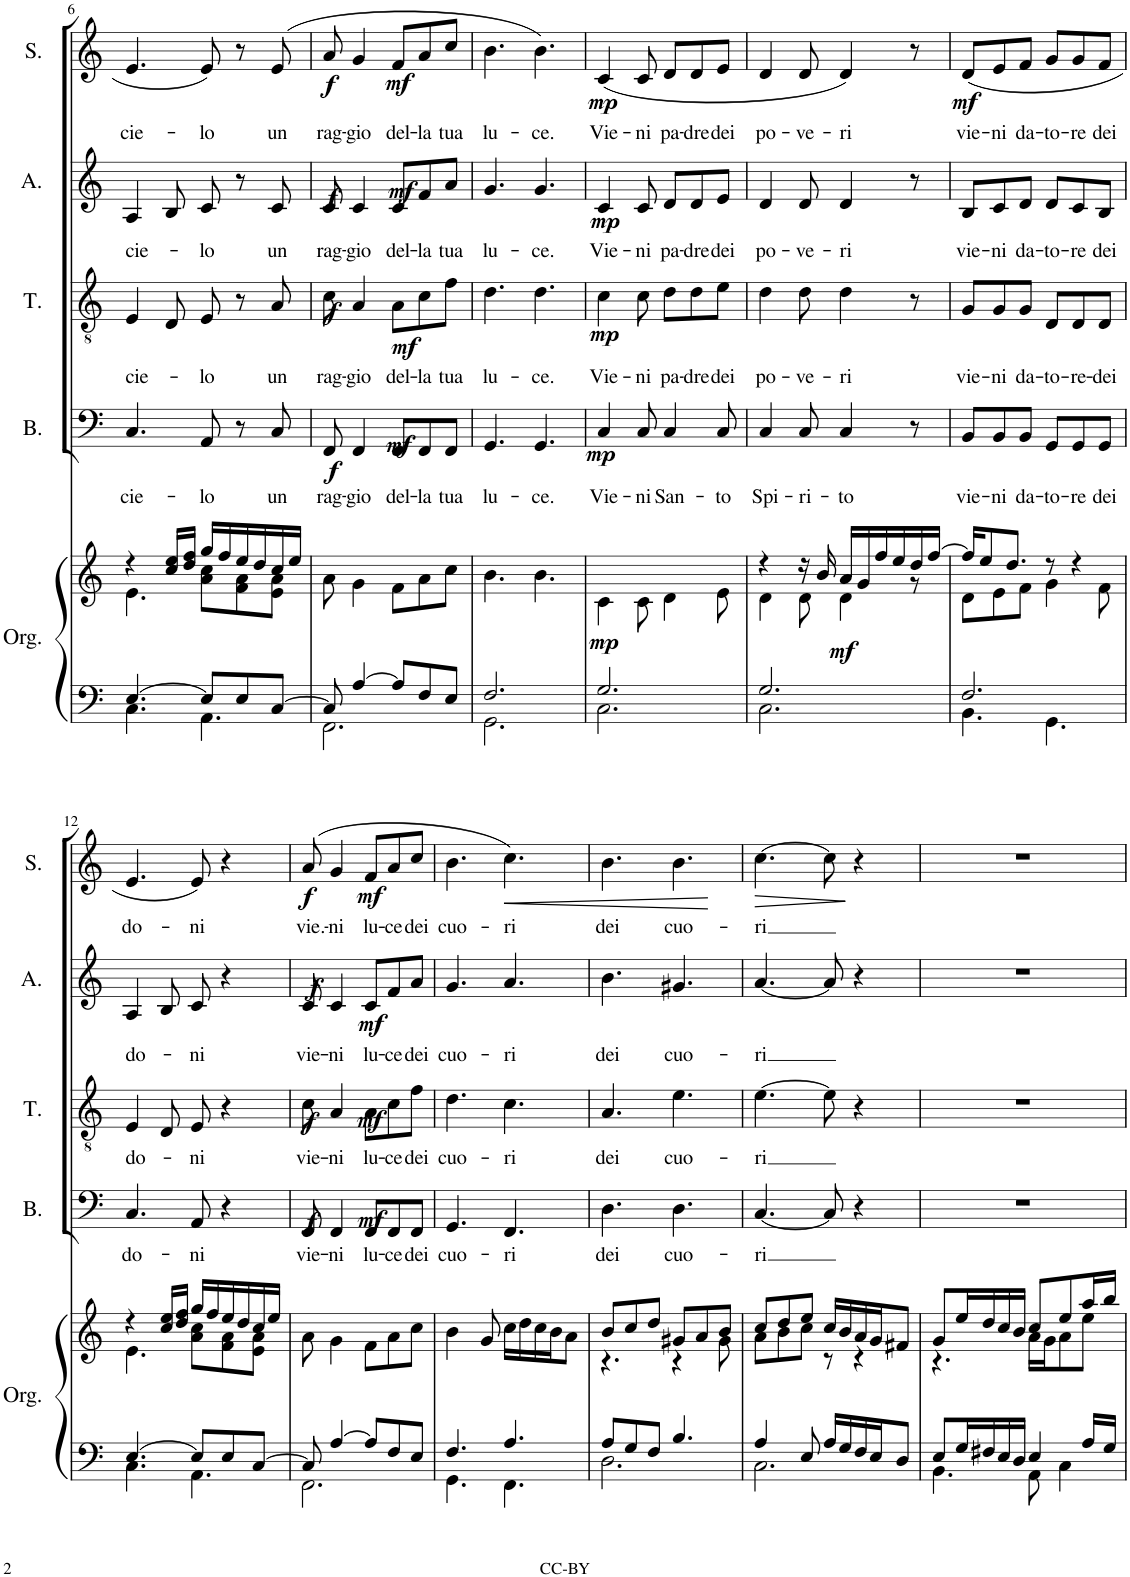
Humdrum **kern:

**kern	**kern	**dynam	**harte	**kern	**text	**dynam	**kern	**text	**dynam	**kern	**text	**dynam	**kern	**text	**dynam
*part5	*part5	*part5	*part5	*part4	*part4	*part4	*part3	*part3	*part3	*part2	*part2	*part2	*part1	*part1	*part1
*staff6	*staff5	*staff5/6	*	*staff4	*staff4	*staff4	*staff3	*staff3	*staff3	*staff2	*staff2	*staff2	*staff1	*staff1	*staff1
*I"Organ	*	*	*	*I"Bass	*	*	*I"Tenor	*	*	*I"Alto	*	*	*I"Soprano	*	*
*I'Org.	*	*	*	*I'B.	*	*	*I'T.	*	*	*I'A.	*	*	*I'S.	*	*
!!LO:PB:g=z
*clefF4	*clefG2	*	*	*clefF4	*	*	*clefGv2	*	*	*clefG2	*	*	*clefG2	*	*
*k[]	*k[]	*	*	*k[]	*	*	*k[]	*	*	*k[]	*	*	*k[]	*	*
*M6/8	*M6/8	*	*	*M6/8	*	*	*M6/8	*	*	*M6/8	*	*	*M6/8	*	*
=6	=6	=6	=6	=6	=6	=6	=6	=6	=6	=6	=6	=6	=6	=6	=6
*^	*^	*	*	*	*	*	*	*	*	*	*	*	*	*	*
*	*	*	*^	*	*	*	*	*	*	*	*	*	*	*	*	*	*
!	!	!	!	!	!	!LO:H:kt=Tp	!	!LO:LY:b	!	!	!LO:LY:b	!	!	!LO:LY:b	!	!	!LO:LY:b	!
[4.E/	4.C\	4r	4.e\	2.ryy	.	N	4.C/	cie-	.	4E/	cie-	.	4A/	cie-	.	4.e/	cie-	.
.	.	16cc/ 16ee/LL	.	.	.	.	.	.	.	8D/	.	.	8B/	.	.	.	.	.
.	.	16dd/ 16ff/JJ	.	.	.	.	.	.	.	.	.	.	.	.	.	.	.	.
!	!	!	!	!	!	!	!	!LO:LY:b	!	!	!LO:LY:b	!	!	!LO:LY:b	!	!	!LO:LY:b	!
8E/L]	4.AA\	16gg/LL	8a\ 8cc\L	.	.	.	8AA/	-lo	.	8E/	lo	.	8c/	-lo	.	8e/	-lo	.
.	.	16ff/	.	.	.	.	.	.	.	.	.	.	.	.	.	.	.	.
8E/	.	16ee/	8f\ 8a\	.	.	.	8r	.	.	8r	.	.	8r	.	.	8r	.	.
.	.	16dd/	.	.	.	.	.	.	.	.	.	.	.	.	.	.	.	.
!	!	!	!	!	!	!	!	!LO:LY:b	!	!	!LO:LY:b	!	!	!LO:LY:b	!	!	!LO:LY:b	!
[8C/J	.	16cc/	8e\ 8a\J	.	.	.	8C/	un	.	8A/	un	.	8c/	un	.	(8e/	un	.
.	.	16ee/JJ	.	.	.	.	.	.	.	.	.	.	.	.	.	.	.	.
=7	=7	=7	=7	=7	=7	=7	=7	=7	=7	=7	=7	=7	=7	=7	=7	=7	=7	=7
!	!	!	!	!	!	!LO:H:kt=S	!	!LO:LY:b	!LO:DY:b	!	!LO:LY:b	!LO:DY:b	!	!LO:LY:b	!LO:DY:b	!	!LO:LY:b	!LO:DY:b
8C/]	2.FF\	8ryy	8a\	2.ryy	.	N	8FF/	rag-	f	8c\	rag-	f	8c/	rag-	f	8a/	rag-	f
!	!	!	!	!	!	!	!	!LO:LY:b	!	!	!LO:LY:b	!	!	!LO:LY:b	!	!	!LO:LY:b	!
[4A/	.	8ryy	4g\	.	.	.	4FF/	-gio	.	4A/	-gio	.	4c/	-gio	.	4g/	-gio	.
.	.	2ryy	.	.	.	.	.	.	.	.	.	.	.	.	.	.	.	.
!	!	!	!	!	!	!	!	!LO:LY:b	!LO:DY:b	!	!LO:LY:b	!LO:DY:b	!	!LO:LY:b	!LO:DY:b	!	!LO:LY:b	!LO:DY:b
8A/L]	.	.	8f\L	.	.	.	8FF/L	del-	mf	8A\L	del-	mf	8c/L	del-	mf	8f/L	del-	mf
!	!	!	!	!	!	!	!	!LO:LY:b	!	!	!LO:LY:b	!	!	!LO:LY:b	!	!	!LO:LY:b	!
8F/	.	.	8a\	.	.	.	8FF/	-la	.	8c\	-la	.	8f/	-la	.	8a/	-la	.
!	!	!	!	!	!	!	!	!LO:LY:b	!	!	!LO:LY:b	!	!	!LO:LY:b	!	!	!LO:LY:b	!
8E/J	.	.	8cc\J	.	.	.	8FF/J	tua	.	8f\J	tua	.	8a/J	tua	.	8cc/J	tua	.
*	*	*	*v	*v	*	*	*	*	*	*	*	*	*	*	*	*	*	*
=8	=8	=8	=8	=8	=8	=8	=8	=8	=8	=8	=8	=8	=8	=8	=8	=8	=8
!	!	!	!	!	!	!	!LO:LY:b	!	!	!LO:LY:b	!	!	!LO:LY:b	!	!	!LO:LY:b	!
2.F/	2.GG\	2.ryy	4.b\	.	D:maj	4.GG/	lu-	.	4.d\	lu-	.	4.g/	lu-	.	4.b\	lu-	.
!	!	!	!	!	!	!	!LO:LY:b	!	!	!LO:LY:b	!	!	!LO:LY:b	!	!	!LO:LY:b	!
.	.	.	4.b\	.	.	4.GG/	-ce.	.	4.d\	-ce.	.	4.g/	-ce.	.	4.b\)	-ce.	.
=9	=9	=9	=9	=9	=9	=9	=9	=9	=9	=9	=9	=9	=9	=9	=9	=9	=9
!	!	!	!	!LO:DY:b	!LO:H:kt=T	!	!LO:LY:b	!LO:DY:b	!	!LO:LY:b	!LO:DY:b	!	!LO:LY:b	!LO:DY:b	!	!LO:LY:b	!LO:DY:b
2.G/	2.C\	2.ryy	4c\	mp	N	4C/	Vie-	mp	4c\	Vie-	mp	4c/	Vie-	mp	(4c/	Vie-	mp
!	!	!	!	!	!	!	!LO:LY:b	!	!	!LO:LY:b	!	!	!LO:LY:b	!	!	!LO:LY:b	!
.	.	.	8c\	.	.	8C/	-ni	.	8c\	-ni	.	8c/	-ni	.	8c/	-ni	.
!	!	!	!	!	!	!	!LO:LY:b	!	!	!LO:LY:b	!	!	!LO:LY:b	!	!	!LO:LY:b	!
.	.	.	4d\	.	.	4C/	San-	.	8d\L	pa-	.	8d/L	pa-	.	8d/L	pa-	.
!	!	!	!	!	!	!	!	!	!	!LO:LY:b	!	!	!LO:LY:b	!	!	!LO:LY:b	!
.	.	.	.	.	.	.	.	.	8d\	-dre	.	8d/	-dre	.	8d/	dre	.
!	!	!	!	!	!	!	!LO:LY:b	!	!	!LO:LY:b	!	!	!LO:LY:b	!	!	!LO:LY:b	!
.	.	.	8e\	.	.	8C/	-to	.	8e\J	dei	.	8e/J	dei	.	8e/J	-dei	.
=10	=10	=10	=10	=10	=10	=10	=10	=10	=10	=10	=10	=10	=10	=10	=10	=10	=10
!	!	!	!	!	!	!	!LO:LY:b	!	!	!LO:LY:b	!	!	!LO:LY:b	!	!	!LO:LY:b	!
2.G/	2.C\	4r	4d\	.	D:maj	4C/	Spi-	.	4d\	po-	.	4d/	po-	.	4d/	po-	.
!	!	!	!	!	!	!	!LO:LY:b	!	!	!LO:LY:b	!	!	!LO:LY:b	!	!	!LO:LY:b	!
.	.	16r	8d\	.	.	8C/	-ri-	.	8d\	-ve-	.	8d/	-ve-	.	8d/	-ve-	.
.	.	16b/	.	.	.	.	.	.	.	.	.	.	.	.	.	.	.
!	!	!	!	!LO:DY:b	!	!	!LO:LY:b	!	!	!LO:LY:b	!	!	!LO:LY:b	!	!	!LO:LY:b	!
.	.	16a/LL	4d\	mf	.	4C/	-to	.	4d\	-ri	.	4d/	-ri	.	4d/)	-ri	.
.	.	16g/	.	.	.	.	.	.	.	.	.	.	.	.	.	.	.
.	.	16ff/	.	.	.	.	.	.	.	.	.	.	.	.	.	.	.
.	.	16ee/	.	.	.	.	.	.	.	.	.	.	.	.	.	.	.
.	.	16dd/	8r	.	.	8r	.	.	8r	.	.	8r	.	.	8r	.	.
.	.	[16ff/JJ	.	.	.	.	.	.	.	.	.	.	.	.	.	.	.
=11	=11	=11	=11	=11	=11	=11	=11	=11	=11	=11	=11	=11	=11	=11	=11	=11	=11
!	!	!	!	!	!	!	!LO:LY:b	!	!	!LO:LY:b	!	!	!LO:LY:b	!	!	!LO:LY:b	!LO:DY:b
2.F/	4.BB\	16ff/KL]	8d\L	.	D:maj	8BB/L	vie-	.	8G/L	vie-	.	8B/L	vie-	.	(8d/L	vie-	mf
.	.	8ee/	.	.	.	.	.	.	.	.	.	.	.	.	.	.	.
!	!	!	!	!	!	!	!LO:LY:b	!	!	!LO:LY:b	!	!	!LO:LY:b	!	!	!LO:LY:b	!
.	.	.	8e\	.	.	8BB/	-ni	.	8G/	-ni	.	8c/	-ni	.	8e/	-ni	.
.	.	8.dd/J	.	.	.	.	.	.	.	.	.	.	.	.	.	.	.
!	!	!	!	!	!	!	!LO:LY:b	!	!	!LO:LY:b	!	!	!LO:LY:b	!	!	!LO:LY:b	!
.	.	.	8f\J	.	.	8BB/J	da-	.	8G/J	da-	.	8d/J	da-	.	8f/J	da-	.
!	!	!	!	!	!	!	!LO:LY:b	!	!	!LO:LY:b	!	!	!LO:LY:b	!	!	!LO:LY:b	!
.	4.GG\	8r	4g\	.	.	8GG/L	-to-	.	8D/L	-to-	.	8d/L	-to-	.	8g/L	-to-	.
!	!	!	!	!	!	!	!LO:LY:b	!	!	!LO:LY:b	!	!	!LO:LY:b	!	!	!LO:LY:b	!
.	.	4r	.	.	.	8GG/	-re	.	8D/	-re-	.	8c/	-re	.	8g/	-re	.
!	!	!	!	!	!	!	!LO:LY:b	!	!	!LO:LY:b	!	!	!LO:LY:b	!	!	!LO:LY:b	!
.	.	.	8f\	.	.	8GG/J	dei	.	8D/J	-dei	.	8B/J	dei	.	8f/J	dei	.
!!LO:LB:g=z
=12	=12	=12	=12	=12	=12	=12	=12	=12	=12	=12	=12	=12	=12	=12	=12	=12	=12
*	*	*	*^	*	*	*	*	*	*	*	*	*	*	*	*	*	*
!	!	!	!	!	!	!LO:H:kt=Tp	!	!LO:LY:b	!	!	!LO:LY:b	!	!	!LO:LY:b	!	!	!LO:LY:b	!
[4.E/	4.C\	4r	4.e\	2.ryy	.	N	4.C/	do-	.	4E/	do-	.	4A/	do-	.	4.e/	do-	.
.	.	16cc/ 16ee/LL	.	.	.	.	.	.	.	8D/	.	.	8B/	.	.	.	.	.
.	.	16dd/ 16ff/JJ	.	.	.	.	.	.	.	.	.	.	.	.	.	.	.	.
!	!	!	!	!	!	!	!	!LO:LY:b	!	!	!LO:LY:b	!	!	!LO:LY:b	!	!	!LO:LY:b	!
8E/L]	4.AA\	16gg/LL	8a\ 8cc\L	.	.	.	8AA/	-ni	.	8E/	-ni	.	8c/	-ni	.	8e/)	-ni	.
.	.	16ff/	.	.	.	.	.	.	.	.	.	.	.	.	.	.	.	.
8E/	.	16ee/	8f\ 8a\	.	.	.	4r	.	.	4r	.	.	4r	.	.	4r	.	.
.	.	16dd/	.	.	.	.	.	.	.	.	.	.	.	.	.	.	.	.
[8C/J	.	16cc/	8e\ 8a\J	.	.	.	.	.	.	.	.	.	.	.	.	.	.	.
.	.	16ee/JJ	.	.	.	.	.	.	.	.	.	.	.	.	.	.	.	.
=13	=13	=13	=13	=13	=13	=13	=13	=13	=13	=13	=13	=13	=13	=13	=13	=13	=13	=13
!	!	!	!	!	!	!LO:H:kt=S	!	!LO:LY:b	!LO:DY:b	!	!LO:LY:b	!LO:DY:b	!	!LO:LY:b	!LO:DY:b	!	!LO:LY:b	!LO:DY:b
8C/]	2.FF\	8ryy	8a\	2.ryy	.	N	8FF/	vie-	f	8c\	vie-	f	8c/	vie-	f	(8a/	vie.-	f
!	!	!	!	!	!	!	!	!LO:LY:b	!	!	!LO:LY:b	!	!	!LO:LY:b	!	!	!LO:LY:b	!
[4A/	.	8ryy	4g\	.	.	.	4FF/	-ni	.	4A/	-ni	.	4c/	-ni	.	4g/	-ni	.
.	.	2ryy	.	.	.	.	.	.	.	.	.	.	.	.	.	.	.	.
!	!	!	!	!	!	!	!	!LO:LY:b	!LO:DY:b	!	!LO:LY:b	!LO:DY:b	!	!LO:LY:b	!LO:DY:b	!	!LO:LY:b	!LO:DY:b
8A/L]	.	.	8f\L	.	.	.	8FF/L	lu-	mf	8A\L	lu-	mf	8c/L	lu-	mf	8f/L	lu-	mf
!	!	!	!	!	!	!	!	!LO:LY:b	!	!	!LO:LY:b	!	!	!LO:LY:b	!	!	!LO:LY:b	!
8F/	.	.	8a\	.	.	.	8FF/	-ce	.	8c\	-ce	.	8f/	-ce	.	8a/	-ce	.
!	!	!	!	!	!	!	!	!LO:LY:b	!	!	!LO:LY:b	!	!	!LO:LY:b	!	!	!LO:LY:b	!
8E/J	.	.	8cc\J	.	.	.	8FF/J	dei	.	8f\J	dei	.	8a/J	dei	.	8cc/J	dei	.
*	*	*	*v	*v	*	*	*	*	*	*	*	*	*	*	*	*	*	*
=14	=14	=14	=14	=14	=14	=14	=14	=14	=14	=14	=14	=14	=14	=14	=14	=14	=14
!	!	!	!	!	!	!	!LO:LY:b	!	!	!LO:LY:b	!	!	!LO:LY:b	!	!	!LO:LY:b	!
*	*	*v	*v	*	*	*	*	*	*	*	*	*	*	*	*	*	*
4.F/	4.GG\	4b\	.	D:maj	4.GG/	cuo-	.	4.d\	cuo-	.	4.g/	cuo-	.	4.b\	cuo-	.
.	.	8g/	.	.	.	.	.	.	.	.	.	.	.	.	.	.
!	!	!	!	!LO:H:kt=S	!	!LO:LY:b	!	!	!LO:LY:b	!	!	!LO:LY:b	!	!	!LO:LY:b	!LO:HP:b
4.A/	4.FF\	16cc\LL	.	N	4.FF/	-ri	.	4.c\	-ri	.	4.a/	-ri	.	4.cc\)	-ri	<
.	.	16dd\	.	.	.	.	.	.	.	.	.	.	.	.	.	.
.	.	16cc\	.	.	.	.	.	.	.	.	.	.	.	.	.	.
.	.	16b\J	.	.	.	.	.	.	.	.	.	.	.	.	.	.
.	.	8a\J	.	.	.	.	.	.	.	.	.	.	.	.	.	.
=15	=15	=15	=15	=15	=15	=15	=15	=15	=15	=15	=15	=15	=15	=15	=15	=15
*	*	*^	*	*	*	*	*	*	*	*	*	*	*	*	*	*
!	!	!	!	!	!	!	!LO:LY:b	!	!	!LO:LY:b	!	!	!LO:LY:b	!	!	!LO:LY:b	!
8A/L	2.D\	8b/L	4.r	.	.	4.D\	dei	.	4.A/	dei	.	4.b\	dei	.	4.b\	dei	.
8G/	.	8cc/	.	.	.	.	.	.	.	.	.	.	.	.	.	.	.
8F/J	.	8dd/J	.	.	.	.	.	.	.	.	.	.	.	.	.	.	.
!	!	!	!	!	!	!	!LO:LY:b	!	!	!LO:LY:b	!	!	!LO:LY:b	!	!	!LO:LY:b	!
4.B/	.	8g#X/L	4r	.	.	4.D\	cuo-	.	4.e\	cuo-	.	4.g#X/	cuo-	.	4.b\	cuo-	.
.	.	8a/	.	.	.	.	.	.	.	.	.	.	.	.	.	.	.
.	.	8b/J	8g#\	.	.	.	.	.	.	.	.	.	.	.	.	.	.
*v	*v	*	*	*	*	*	*	*	*	*	*	*	*	*	*	*	*
*	*v	*v	*	*	*	*	*	*	*	*	*	*	*	*	*	*
.	.	.	.	.	.	.	.	.	.	.	.	.	.	.	[
=16	=16	=16	=16	=16	=16	=16	=16	=16	=16	=16	=16	=16	=16	=16	=16
*^	*^	*	*	*	*	*	*	*	*	*	*	*	*	*	*
!	!	!	!	!	!	!	!LO:LY:b	!	!	!LO:LY:b	!	!	!LO:LY:b	!	!	!LO:LY:b	!LO:HP:b
4A/	2.C\	8cc/L	8a\L	.	.	[4.C/	-ri	.	[4.e\	-ri	.	[4.a/	-ri	.	[4.cc\	-ri	>
.	.	8dd/	8b\	.	.	.	.	.	.	.	.	.	.	.	.	.	.
8E/	.	8ee/J	8cc\J	.	.	.	.	.	.	.	.	.	.	.	.	.	.
16A/LL	.	16cc/LL	8r	.	.	8C/]	.	.	8e\]	.	.	8a/]	.	.	8cc\]	.	.
16G/	.	16b/	.	.	.	.	.	.	.	.	.	.	.	.	.	.	.
16F/	.	16a/	4r	.	.	4r	.	.	4r	.	.	4r	.	.	4r	.	]
16E/J	.	16g/J	.	.	.	.	.	.	.	.	.	.	.	.	.	.	.
8D/J	.	8f#X/J	.	.	.	.	.	.	.	.	.	.	.	.	.	.	.
=17	=17	=17	=17	=17	=17	=17	=17	=17	=17	=17	=17	=17	=17	=17	=17	=17	=17
8E/L	4.BB\	8g/L	4.r	.	.	2.r	.	.	2.r	.	.	2.r	.	.	2.r	.	.
16G/L	.	16ee/L	.	.	.	.	.	.	.	.	.	.	.	.	.	.	.
16F#X/	.	16dd/	.	.	.	.	.	.	.	.	.	.	.	.	.	.	.
16E/	.	16cc/	.	.	.	.	.	.	.	.	.	.	.	.	.	.	.
16D/JJ	.	16b/JJ	.	.	.	.	.	.	.	.	.	.	.	.	.	.	.
4E/	8AA\	8cc/L	16a\LL	.	.	.	.	.	.	.	.	.	.	.	.	.	.
.	.	.	16g\J	.	.	.	.	.	.	.	.	.	.	.	.	.	.
.	4C\	8ee/	8a\	.	.	.	.	.	.	.	.	.	.	.	.	.	.
16A/LL	.	16aa/L	8ee\J	.	.	.	.	.	.	.	.	.	.	.	.	.	.
16G/JJ	.	16bb/JJ	.	.	.	.	.	.	.	.	.	.	.	.	.	.	.
*v	*v	*	*	*	*	*	*	*	*	*	*	*	*	*	*	*	*
*	*v	*v	*	*	*	*	*	*	*	*	*	*	*	*	*	*
=	=	=	=	=	=	=	=	=	=	=	=	=	=	=	=
*-	*-	*-	*-	*-	*-	*-	*-	*-	*-	*-	*-	*-	*-	*-	*-
